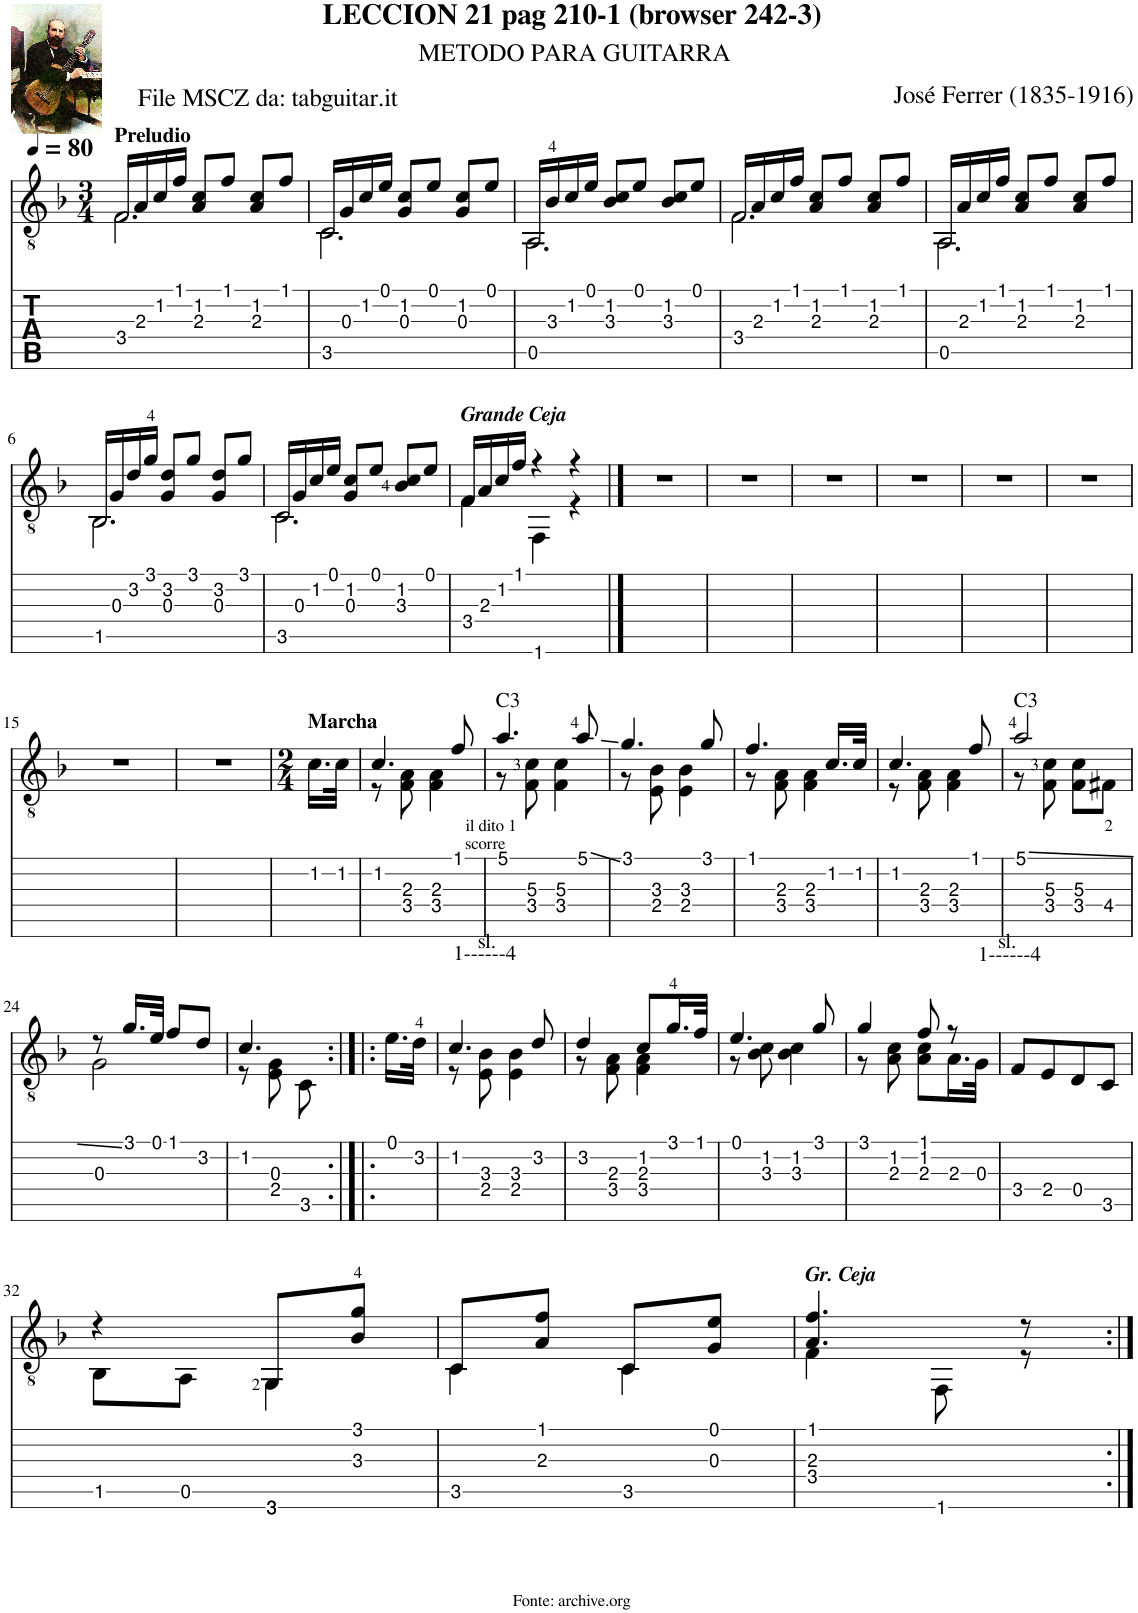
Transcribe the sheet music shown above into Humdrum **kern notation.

**kern	**kern
*part1	*part1
*staff2	*staff1
*I"Guitar	*
*I'Guit.	*
*stria6	*
*	*clefGv2
*k[b-]	*k[b-]
*M3/4	*M3/4
*MM80	*MM80
=1	=1
*^	*
!	!	!LO:TX:a:B:t=Preludio
!	!	!LO:N:head=open
*	*	*^
16FLL	2.F	16F/LL	2.F\
16AJ	.	16A/	.
16cL	.	16c/	.
16fJJ	.	16f/JJ	.
8A\ 8c\L	.	8A/ 8c/L	.
8fJ	.	8f/J	.
8A\ 8c\L	.	8A/ 8c/L	.
8fJ	.	8f/J	.
=2	=2	=2	=2
!	!	!LO:N:head=open	!
16CLL	2.C	16C/LL	2.C\
16GJ	.	16G/	.
16cL	.	16c/	.
16eJJ	.	16e/JJ	.
8G\ 8c\L	.	8G/ 8c/L	.
8eJ	.	8e/J	.
8G\ 8c\L	.	8G/ 8c/L	.
8eJ	.	8e/J	.
=3	=3	=3	=3
!	!	!LO:N:head=open	!
16AALL	2.AA	16AA/LL	2.AA\
16B-J	.	16B-/	.
16cL	.	16c/	.
16eJJ	.	16e/JJ	.
8B-\ 8c\L	.	8B-/ 8c/L	.
8eJ	.	8e/J	.
8B-\ 8c\L	.	8B-/ 8c/L	.
8eJ	.	8e/J	.
=4	=4	=4	=4
!	!	!LO:N:head=open	!
16FLL	2.F	16F/LL	2.F\
16AJ	.	16A/	.
16cL	.	16c/	.
16fJJ	.	16f/JJ	.
8A\ 8c\L	.	8A/ 8c/L	.
8fJ	.	8f/J	.
8A\ 8c\L	.	8A/ 8c/L	.
8fJ	.	8f/J	.
=5	=5	=5	=5
!	!	!LO:N:head=open	!
16AALL	2.AA	16AA/LL	2.AA\
16AJ	.	16A/	.
16cL	.	16c/	.
16fJJ	.	16f/JJ	.
8A\ 8c\L	.	8A/ 8c/L	.
8fJ	.	8f/J	.
8A\ 8c\L	.	8A/ 8c/L	.
8fJ	.	8f/J	.
!!LO:LB:g=z	!!
=6	=6	=6	=6
!	!	!LO:N:head=open	!
16BB-LL	2.BB-	16BB-/LL	2.BB-\
16GJ	.	16G/	.
16dL	.	16d/	.
16gJJ	.	16g/JJ	.
8G\ 8d\L	.	8G/ 8d/L	.
8gJ	.	8g/J	.
8G\ 8d\L	.	8G/ 8d/L	.
8gJ	.	8g/J	.
=7	=7	=7	=7
!	!	!LO:N:head=open	!
16CLL	2.C	16C/LL	2.C\
16GJ	.	16G/	.
16cL	.	16c/	.
16eJJ	.	16e/JJ	.
8G\ 8c\L	.	8G/ 8c/L	.
8eJ	.	8e/J	.
8B-\ 8c\L	.	8B-/ 8c/L	.
8eJ	.	8e/J	.
=8	=8	=8	=8
!	!	!LO:TX:a:Bi:t=Grande Ceja	!
16FLL	4F	16F/LL	4F\
16AJ	.	16A/	.
16cL	.	16c/	.
16fJJ	.	16f/JJ	.
4r	4FF	4r	4FF\
4r	4r	4r	4r
*v	*v	*	*
*	*v	*v
==9	==9
2.r	2.r
=10	=10
2.r	2.r
=11	=11
2.r	2.r
=12	=12
2.r	2.r
=13	=13
2.r	2.r
=14	=14
2.r	2.r
!!LO:LB:g=z
=15	=15
2.r	2.r
=16	=16
2.r	2.r
=17	=17
*M2/4	*M2/4
!	!LO:TX:a:B:t=Marcha
16.cLL	16.c\LL
32cJJk	32c\JJk
=18	=18
*^	*^
4.c	8r	4.c/	8r
.	8F 8A	.	8F\ 8A\
.	4F 4A	.	4F\ 4A\
!LO:TX:b:t=1------4	!	!	!
!LO:TX:a:t=sl.	!	!	!
!LO:TX:a:t=il dito 1	!	!	!
!LO:TX:a:t=scorre	!	!	!
8f	.	8f/	.
=19	=19	=19	=19
!	!	!LO:TX:a:t=C3	!
4.a	8r	4.a/	8r
.	8F 8c	.	8F\ 8c\
.	4F 4c	.	4F\ 4c\
8a	.	8a/	.
=20	=20	=20	=20
4.g	8r	4.g/	8r
.	8E 8B-	.	8E\ 8B-\
.	4E 4B-	.	4E\ 4B-\
8g	.	8g/	.
=21	=21	=21	=21
4.f	8r	4.f/	8r
.	8F 8A	.	8F\ 8A\
.	4F 4A	.	4F\ 4A\
16.cLL	.	16.c/LL	.
32cJJk	.	32c/JJk	.
=22	=22	=22	=22
4.c	8r	4.c/	8r
.	8F 8A	.	8F\ 8A\
.	4F 4A	.	4F\ 4A\
!LO:TX:b:t=1------4	!	!	!
!LO:TX:a:t=sl.	!	!	!
8f	.	8f/	.
=23	=23	=23	=23
!	!	!LO:TX:a:t=C3	!
2a	8r	2a/	8r
.	8F 8c	.	8F\ 8c\
.	8F\ 8c\L	.	8F\ 8c\L
.	8F#J	.	8F#X\J
!!LO:LB:g=z	!!
=24	=24	=24	=24
8r	2G	8r	2G\
16.gLL	.	16.g/LL	.
32eJJk	.	32e/JJk	.
8fL	.	8f/L	.
8dJ	.	8d/J	.
=25	=25	=25	=25
4.c	8r	4.c/	8r
.	8E\ 8G\L	.	8E\ 8G\
.	8CJ	.	8C\
*v	*v	*	*
*	*v	*v
=26:|!|:	=26:|!|:
16.eLL	16.e\LL
32dJJk	32d\JJk
=27	=27
*^	*^
4.c	8r	4.c/	8r
.	8E 8B-	.	8E\ 8B-\
.	4E 4B-	.	4E\ 4B-\
8d	.	8d/	.
=28	=28	=28	=28
4d	8r	4d/	8r
.	8F 8A	.	8F\ 8A\
8cL	4F 4A	8c/L	4F\ 4A\
16.gL	.	16.g/L	.
32fJJk	.	32f/JJk	.
=29	=29	=29	=29
4.e	8r	4.e/	8r
.	8B- 8c	.	8B-\ 8c\
.	4B- 4c	.	4B-\ 4c\
8g	.	8g/	.
=30	=30	=30	=30
4g	8r	4g/	8r
.	8A 8c	.	8A\ 8c\
8f	8A\ 8c\L	8f/	8A\ 8c\L
8r	16.AL	8r	16.A\L
.	32GJJk	.	32G\JJk
*v	*v	*	*
*	*v	*v
=31	=31
8FL	8F/L
8EJ	8E/
8DL	8D/
8CJ	8C/J
!!LO:LB:g=z
=32	=32
*^	*^
4r	8BB-L	4r	8BB-\L
.	8AAJ	.	8AA\J
8GGL	4GG	8GG/L	4GG\
8B-\ 8g\J	.	8B-/ 8g/J	.
=33	=33	=33	=33
8CL	4C	8C/L	4C\
8A\ 8f\J	.	8A/ 8f/J	.
8CL	4C	8C/L	4C\
8G\ 8e\J	.	8G/ 8e/J	.
=34	=34	=34	=34
!	!	!LO:TX:a:Bi:t=Gr. Ceja	!
4.A 4.f	4F	4.A/ 4.f/	4F\
.	8FF	.	8FF\
8r	8r	8r	8r
*v	*v	*	*
*	*v	*v
=:|!	=:|!
*-	*-
